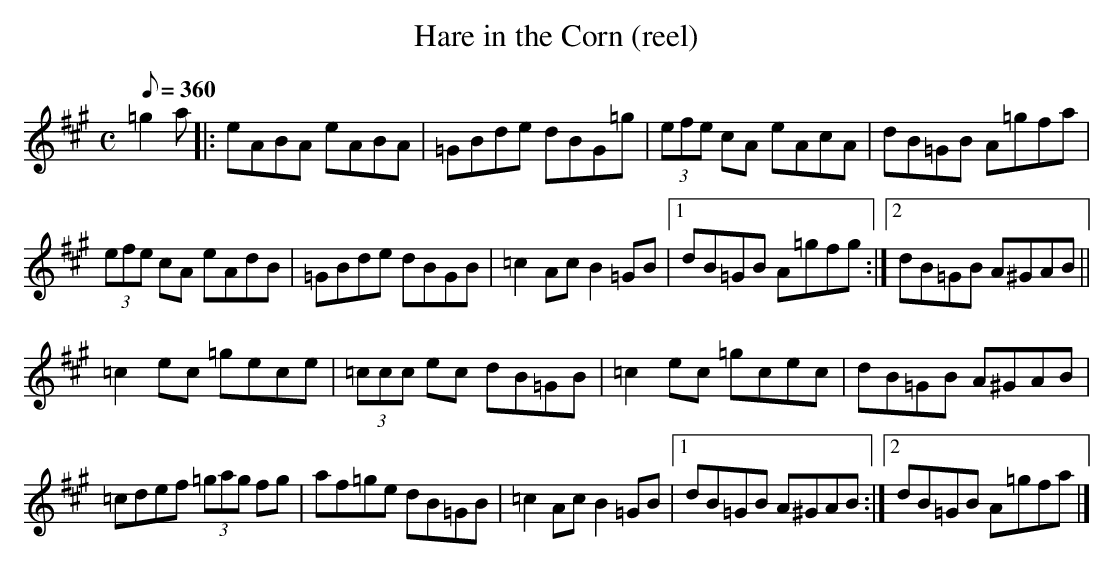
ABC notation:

X:1
T:Hare in the Corn (reel) % nf<bb
L:1/8
M:C
Q:360
K:A major
=g2a|:eABA eABA|=GBde dBG=g|(3efe cA eAcA|dB=GB A=gfa|
(3efe cA eAdB|=GBde dBGB|=c2Ac B2=GB|1 dB=GB A=gfg:|2 dB=GB A^GAB||
=c2ec =gece|(3=ccc ec dB=GB|=c2ec =gcec|dB=GB A^GAB|
=cdef (3=gag fg|af=ge dB=GB|=c2Ac B2=GB|1 dB=GB A^GAB:|\
[2 dB=GB A=gfa|]
